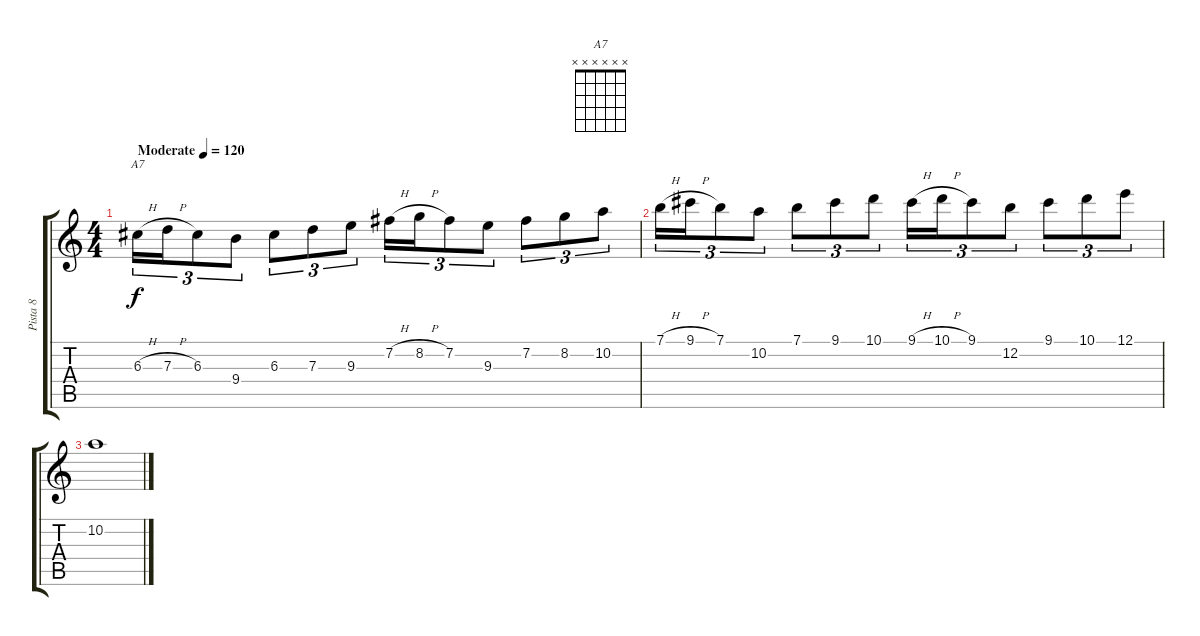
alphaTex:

\track ("Pista 8" "Pista 8") {mute instrument acousticguitarsteel}
\staff {score tabs}
\tuning (E4 B3 G3 D3 A2 E2) {hide}
\chord ("A7" x x x x x x)
\ts (4 4)
\tempo (120 "Moderate")
\clef g2
\ks c
6.3{h}.16{tu (3 2) ch "A7" dy f instrument acousticguitarsteel} 7.3{h}.16{tu (3 2)} 6.3.8{tu (3 2)} 9.4.8{tu (3 2)} 6.3.8{tu (3 2)} 7.3.8{tu (3 2)} 9.3.8{tu (3 2)} 7.2{h}.16{tu (3 2)} 8.2{h}.16{tu (3 2)} 7.2.8{tu (3 2)} 9.3.8{tu (3 2)} 7.2.8{tu (3 2)} 8.2.8{tu (3 2)} 10.2.8{tu (3 2)} |
7.1{h}.16{tu (3 2)} 9.1{h}.16{tu (3 2)} 7.1.8{tu (3 2)} 10.2.8{tu (3 2)} 7.1.8{tu (3 2)} 9.1.8{tu (3 2)} 10.1.8{tu (3 2)} 9.1{h}.16{tu (3 2)} 10.1{h}.16{tu (3 2)} 9.1.8{tu (3 2)} 12.2.8{tu (3 2)} 9.1.8{tu (3 2)} 10.1.8{tu (3 2)} 12.1.8{tu (3 2)} |
10.2.1
